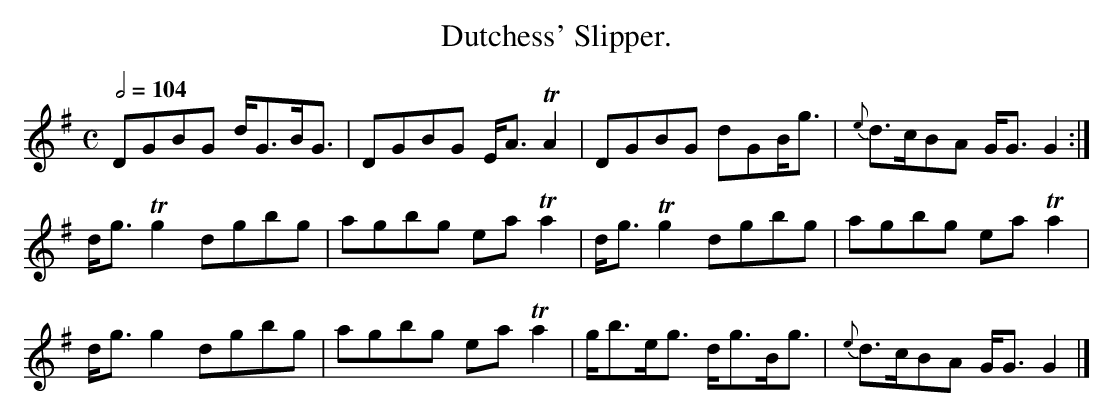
X:1
T:Dutchess' Slipper.
M:C
L:1/8
Q:1/2=104
K:G
DGBG d<GB<G|DGBG E<ATA2|DGBG  dGB<g|{e}d>cBA G<G G2:|
d<gTg2 dgbg |agbg ea Ta2|d<gTg2  dgbg |   agbg ea Ta2 |
d<g g2 dgbg |agbg ea Ta2|g<be<g d<gB<g|{e}d>cBA G<G G2|]
